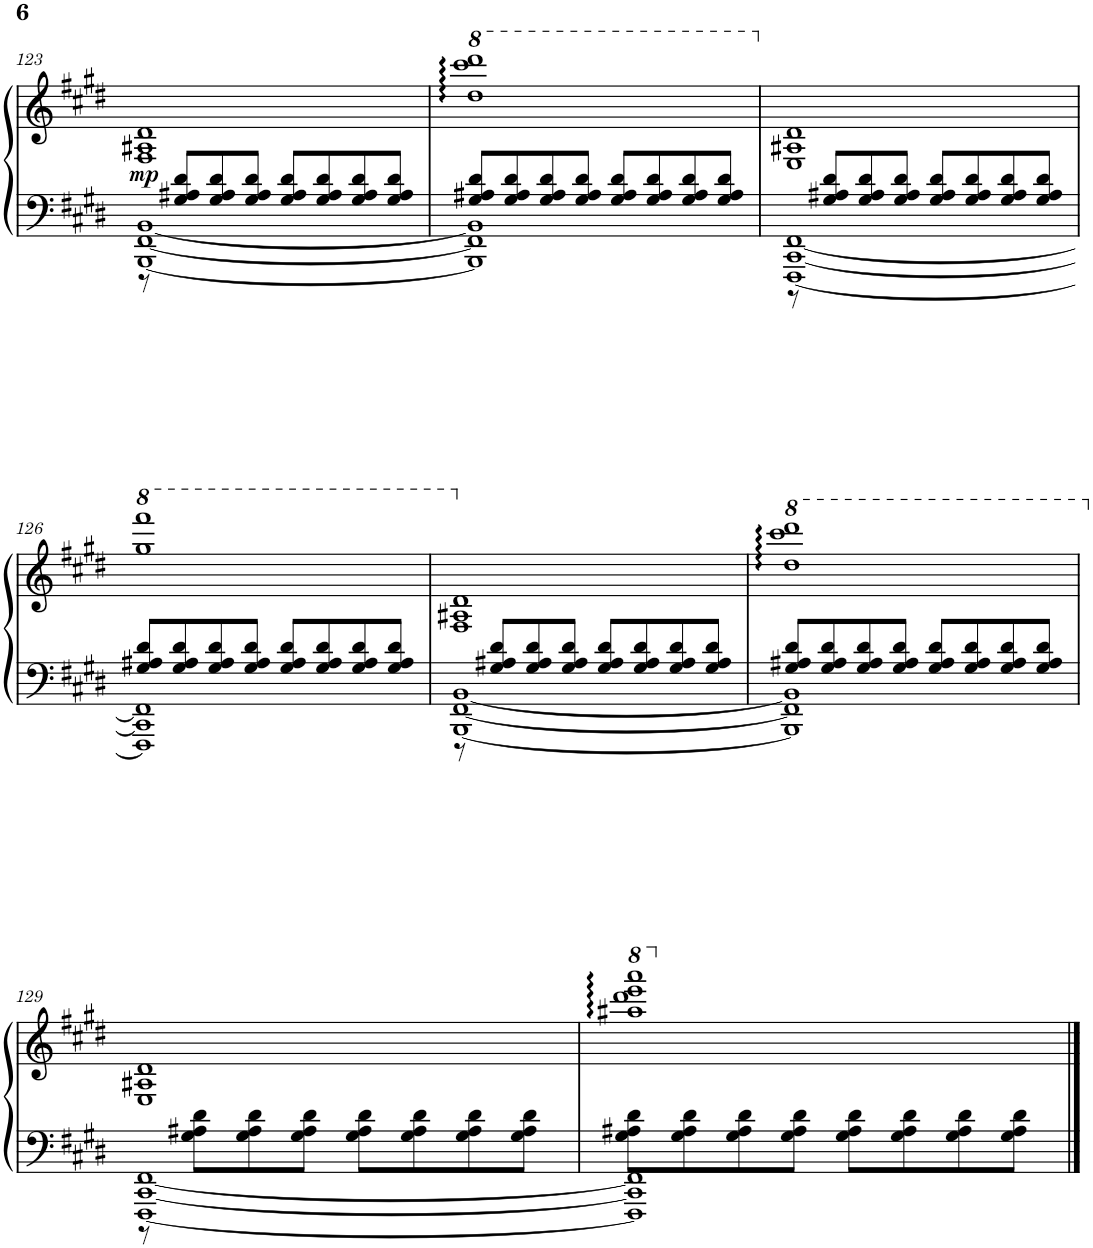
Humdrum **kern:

**kern	**kern	**dynam
*part1	*part1	*part1
*staff2	*staff1	*staff1/2
*I"Piano	*	*
*I'Pno.	*	*
!!LO:PB:g=z
*clefF4	*clefG2	*
*k[f#c#g#d#]	*k[f#c#g#d#]	*
*M2/2	*M2/2	*
*met(c|)	*met(c|)	*
=123	=123	=123
*^	*	*
!	!	!	!LO:DY:b
[1BBB [1FF# [1BB	8r	1F# 1A#X 1d#	mp
.	8G#/ 8A#X/ 8d#/L	.	.
.	8G#/ 8A#/ 8d#/	.	.
.	8G#/ 8A#/ 8d#/J	.	.
.	8G#/ 8A#/ 8d#/L	.	.
.	8G#/ 8A#/ 8d#/	.	.
.	8G#/ 8A#/ 8d#/	.	.
.	8G#/ 8A#/ 8d#/J	.	.
=124	=124	=124	=124
*	*	*8va	*
1BBB] 1FF#] 1BB]	8G#/ 8A#X/ 8d#/L	1ddd# 1cccc# 1dddd#	.
.	8G#/ 8A#/ 8d#/	.	.
.	8G#/ 8A#/ 8d#/	.	.
.	8G#/ 8A#/ 8d#/J	.	.
.	8G#/ 8A#/ 8d#/L	.	.
.	8G#/ 8A#/ 8d#/	.	.
.	8G#/ 8A#/ 8d#/	.	.
.	8G#/ 8A#/ 8d#/J	.	.
=125	=125	=125	=125
*	*	*X8va	*
[1FFF# [1CC# [1FF#	8r	1E 1A#X 1d#	.
.	8G#/ 8A#X/ 8d#/L	.	.
.	8G#/ 8A#/ 8d#/	.	.
.	8G#/ 8A#/ 8d#/J	.	.
.	8G#/ 8A#/ 8d#/L	.	.
.	8G#/ 8A#/ 8d#/	.	.
.	8G#/ 8A#/ 8d#/	.	.
.	8G#/ 8A#/ 8d#/J	.	.
!!LO:LB:g=z
=126	=126	=126	=126
*	*	*8va	*
1FFF#] 1CC#] 1FF#]	8G#/ 8A#X/ 8d#/L	1ggg# 1ffff#	.
.	8G#/ 8A#/ 8d#/	.	.
.	8G#/ 8A#/ 8d#/	.	.
.	8G#/ 8A#/ 8d#/J	.	.
.	8G#/ 8A#/ 8d#/L	.	.
.	8G#/ 8A#/ 8d#/	.	.
.	8G#/ 8A#/ 8d#/	.	.
.	8G#/ 8A#/ 8d#/J	.	.
=127	=127	=127	=127
*	*	*X8va	*
[1BBB [1FF# [1BB	8r	1F# 1A#X 1d#	.
.	8G#/ 8A#X/ 8d#/L	.	.
.	8G#/ 8A#/ 8d#/	.	.
.	8G#/ 8A#/ 8d#/J	.	.
.	8G#/ 8A#/ 8d#/L	.	.
.	8G#/ 8A#/ 8d#/	.	.
.	8G#/ 8A#/ 8d#/	.	.
.	8G#/ 8A#/ 8d#/J	.	.
=128	=128	=128	=128
*	*	*8va	*
1BBB] 1FF#] 1BB]	8G#/ 8A#X/ 8d#/L	1ddd# 1cccc# 1dddd#	.
.	8G#/ 8A#/ 8d#/	.	.
.	8G#/ 8A#/ 8d#/	.	.
.	8G#/ 8A#/ 8d#/J	.	.
.	8G#/ 8A#/ 8d#/L	.	.
.	8G#/ 8A#/ 8d#/	.	.
.	8G#/ 8A#/ 8d#/	.	.
.	8G#/ 8A#/ 8d#/J	.	.
!!LO:LB:g=z
=129	=129	=129	=129
*	*	*X8va	*
[1FFF# [1CC# [1FF#	8r	1E 1A#X 1d#	.
.	8G#\ 8A#X\ 8d#\L	.	.
.	8G#\ 8A#\ 8d#\	.	.
.	8G#\ 8A#\ 8d#\J	.	.
.	8G#\ 8A#\ 8d#\L	.	.
.	8G#\ 8A#\ 8d#\	.	.
.	8G#\ 8A#\ 8d#\	.	.
.	8G#\ 8A#\ 8d#\J	.	.
=130	=130	=130	=130
*	*	*8va	*
1FFF#] 1CC#] 1FF#]	8G#\ 8A#X\ 8d#\L	1aaa#X 1dddd# 1eeee 1aaaa	.
.	8G#\ 8A#\ 8d#\	.	.
.	8G#\ 8A#\ 8d#\	.	.
.	8G#\ 8A#\ 8d#\J	.	.
.	8G#\ 8A#\ 8d#\L	.	.
.	8G#\ 8A#\ 8d#\	.	.
.	8G#\ 8A#\ 8d#\	.	.
.	8G#\ 8A#\ 8d#\J	.	.
*	*	*X8va	*
*v	*v	*	*
==	==	==
*-	*-	*-
